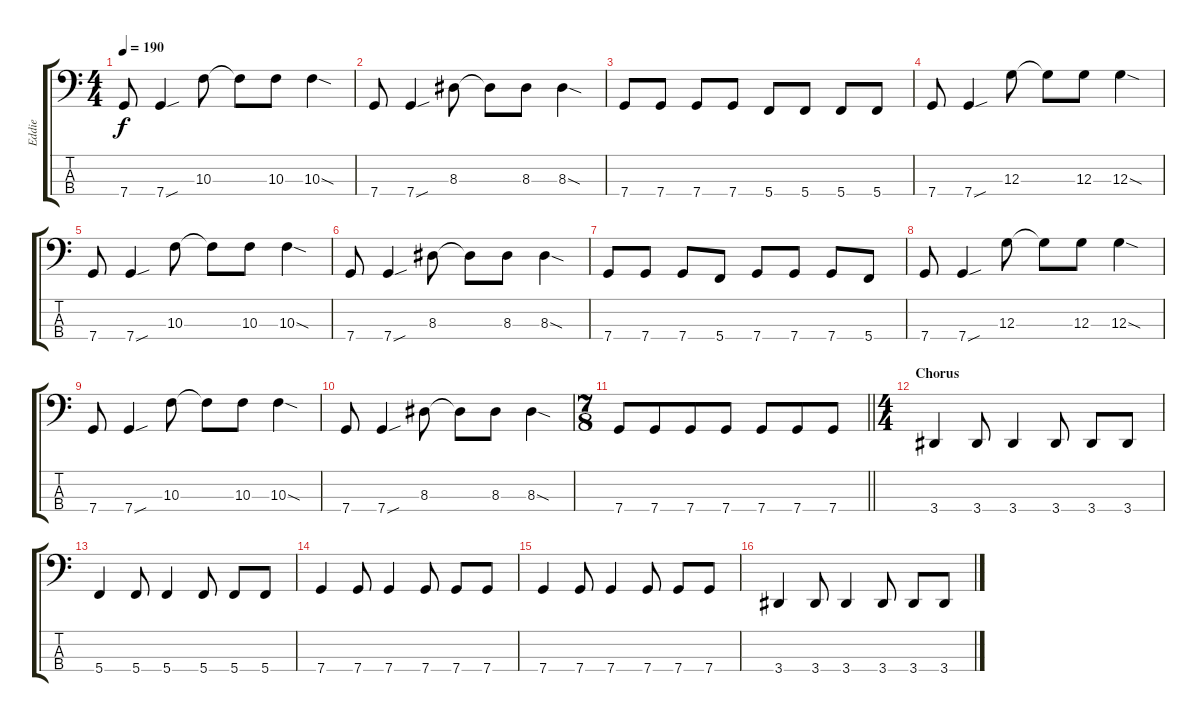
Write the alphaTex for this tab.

\track ("Eddie" "Eddie") {instrument electricbasspick}
\staff {score tabs}
\tuning (F2 C2 G1 C1) {hide}
\ts (4 4)
\tempo 190
\clef f4
\ks c
7.4.8{dy f} 7.4{sou}.4 10.3.8 10.3{t}.8 10.3.8 10.3{sod}.4 |
7.4.8 7.4{sou}.4 8.3.8 8.3{t}.8 8.3.8 8.3{sod}.4 |
7.4.8 7.4.8 7.4.8 7.4.8 5.4.8 5.4.8 5.4.8 5.4.8 |
7.4.8 7.4{sou}.4 12.3.8 12.3{t}.8 12.3.8 12.3{sod}.4 |
7.4.8 7.4{sou}.4 10.3.8 10.3{t}.8 10.3.8 10.3{sod}.4 |
7.4.8 7.4{sou}.4 8.3.8 8.3{t}.8 8.3.8 8.3{sod}.4 |
7.4.8 7.4.8 7.4.8 5.4.8 7.4.8 7.4.8 7.4.8 5.4.8 |
7.4.8 7.4{sou}.4 12.3.8 12.3{t}.8 12.3.8 12.3{sod}.4 |
7.4.8 7.4{sou}.4 10.3.8 10.3{t}.8 10.3.8 10.3{sod}.4 |
7.4.8 7.4{sou}.4 8.3.8 8.3{t}.8 8.3.8 8.3{sod}.4 |
\ts (7 8)
\barLineRight lightlight
7.4.8 7.4.8 7.4.8 7.4.8 7.4.8 7.4.8 7.4.8 |
\ts (4 4)
\section ("" "Chorus")
3.4.4 3.4.8 3.4.4 3.4.8 3.4.8 3.4.8 |
5.4.4 5.4.8 5.4.4 5.4.8 5.4.8 5.4.8 |
7.4.4 7.4.8 7.4.4 7.4.8 7.4.8 7.4.8 |
7.4.4 7.4.8 7.4.4 7.4.8 7.4.8 7.4.8 |
3.4.4 3.4.8 3.4.4 3.4.8 3.4.8 3.4.8
